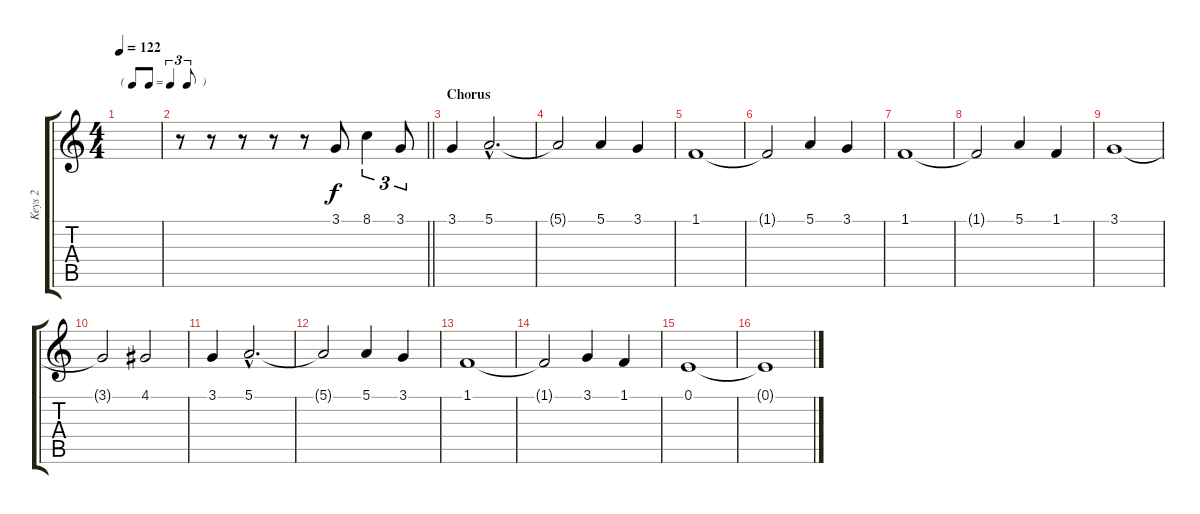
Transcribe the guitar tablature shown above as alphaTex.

\track ("Keys 2" "Keys 2") {instrument lead2sawtooth}
\staff {score tabs}
\tuning (E4 B3 G3 D3 A2 E2) {hide}
\ts (4 4)
\tf triplet8th
\tempo 122
\clef g2
\ks c
|
\barLineRight lightlight
r.8 r.8 r.8 r.8 r.8 3.1.8 8.1.4{tu (3 2)} 3.1.8{tu (3 2)} |
\section ("" "Chorus")
3.1.4 5.1{hac}.2{d} |
5.1{t}.2 5.1.4 3.1.4 |
1.1.1 |
1.1{t}.2 5.1.4 3.1.4 |
1.1.1 |
1.1{t}.2 5.1.4 1.1.4 |
3.1.1 |
3.1{t}.2 4.1.2 |
3.1.4 5.1{hac}.2{d} |
5.1{t}.2 5.1.4 3.1.4 |
1.1.1 |
1.1{t}.2 3.1.4 1.1.4 |
0.1.1 |
0.1{t}.1
